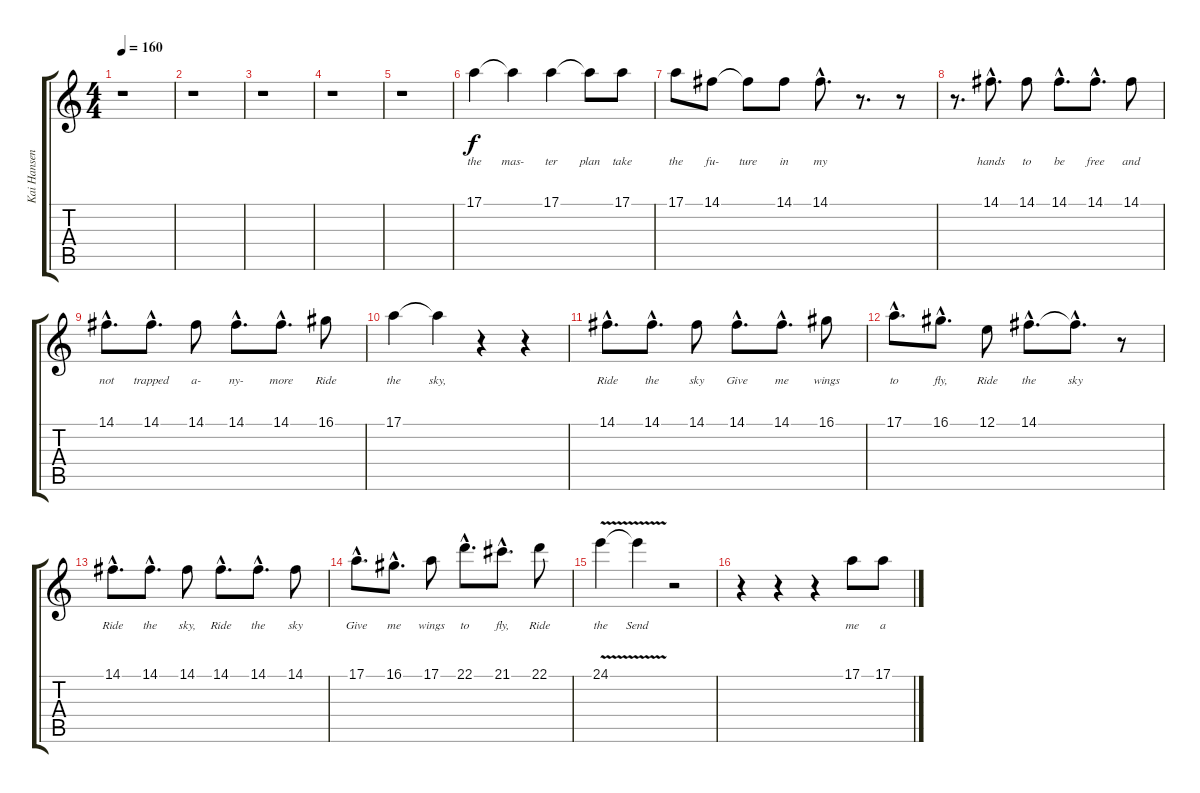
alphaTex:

\track ("Kai Hansen" "Kai Hansen") {instrument choiraahs}
\staff {score tabs}
\tuning (E4 B3 G3 D3 A2 E2) {hide}
\ts (4 4)
\tempo 160
\clef g2
\ks c
r.1{dy f} |
r.1 |
r.1 |
r.1 |
r.1 |
17.1.4{lyrics (0 "the") lyrics (1 "") lyrics (2 "") lyrics (3 "") lyrics (4 "")} 17.1{t}.4{lyrics (0 "mas-") lyrics (1 "") lyrics (2 "") lyrics (3 "") lyrics (4 "")} 17.1.4{lyrics (0 "ter") lyrics (1 "") lyrics (2 "") lyrics (3 "") lyrics (4 "")} 17.1{t}.8{lyrics (0 "plan") lyrics (1 "") lyrics (2 "") lyrics (3 "") lyrics (4 "")} 17.1.8{lyrics (0 "take") lyrics (1 "") lyrics (2 "") lyrics (3 "") lyrics (4 "")} |
17.1.8{lyrics (0 "the") lyrics (1 "") lyrics (2 "") lyrics (3 "") lyrics (4 "")} 14.1.8{lyrics (0 "fu-") lyrics (1 "") lyrics (2 "") lyrics (3 "") lyrics (4 "")} 14.1{t}.8{lyrics (0 "ture") lyrics (1 "") lyrics (2 "") lyrics (3 "") lyrics (4 "")} 14.1.8{lyrics (0 "in") lyrics (1 "") lyrics (2 "") lyrics (3 "") lyrics (4 "")} 14.1{hac}.8{d lyrics (0 "my") lyrics (1 "") lyrics (2 "") lyrics (3 "") lyrics (4 "")} r.8{d} r.8 |
r.8{d} 14.1{hac}.8{d lyrics (0 "hands") lyrics (1 "") lyrics (2 "") lyrics (3 "") lyrics (4 "")} 14.1.8{lyrics (0 "to") lyrics (1 "") lyrics (2 "") lyrics (3 "") lyrics (4 "")} 14.1{hac}.8{d lyrics (0 "be") lyrics (1 "") lyrics (2 "") lyrics (3 "") lyrics (4 "")} 14.1{hac}.8{d lyrics (0 "free") lyrics (1 "") lyrics (2 "") lyrics (3 "") lyrics (4 "")} 14.1.8{lyrics (0 "and") lyrics (1 "") lyrics (2 "") lyrics (3 "") lyrics (4 "")} |
14.1{hac}.8{d lyrics (0 "not") lyrics (1 "") lyrics (2 "") lyrics (3 "") lyrics (4 "")} 14.1{hac}.8{d lyrics (0 "trapped") lyrics (1 "") lyrics (2 "") lyrics (3 "") lyrics (4 "")} 14.1.8{lyrics (0 "a-") lyrics (1 "") lyrics (2 "") lyrics (3 "") lyrics (4 "")} 14.1{hac}.8{d lyrics (0 "ny-") lyrics (1 "") lyrics (2 "") lyrics (3 "") lyrics (4 "")} 14.1{hac}.8{d lyrics (0 "more") lyrics (1 "") lyrics (2 "") lyrics (3 "") lyrics (4 "")} 16.1.8{lyrics (0 "Ride") lyrics (1 "") lyrics (2 "") lyrics (3 "") lyrics (4 "")} |
17.1.4{lyrics (0 "the") lyrics (1 "") lyrics (2 "") lyrics (3 "") lyrics (4 "")} 17.1{t}.4{lyrics (0 "sky,") lyrics (1 "") lyrics (2 "") lyrics (3 "") lyrics (4 "")} r.4 r.4 |
14.1{hac}.8{d lyrics (0 "Ride") lyrics (1 "") lyrics (2 "") lyrics (3 "") lyrics (4 "")} 14.1{hac}.8{d lyrics (0 "the") lyrics (1 "") lyrics (2 "") lyrics (3 "") lyrics (4 "")} 14.1.8{lyrics (0 "sky") lyrics (1 "") lyrics (2 "") lyrics (3 "") lyrics (4 "")} 14.1{hac}.8{d lyrics (0 "Give") lyrics (1 "") lyrics (2 "") lyrics (3 "") lyrics (4 "")} 14.1{hac}.8{d lyrics (0 "me") lyrics (1 "") lyrics (2 "") lyrics (3 "") lyrics (4 "")} 16.1.8{lyrics (0 "wings") lyrics (1 "") lyrics (2 "") lyrics (3 "") lyrics (4 "")} |
17.1{hac}.8{d lyrics (0 "to") lyrics (1 "") lyrics (2 "") lyrics (3 "") lyrics (4 "")} 16.1{hac}.8{d lyrics (0 "fly,") lyrics (1 "") lyrics (2 "") lyrics (3 "") lyrics (4 "")} 12.1.8{lyrics (0 "Ride") lyrics (1 "") lyrics (2 "") lyrics (3 "") lyrics (4 "")} 14.1{hac}.8{d lyrics (0 "the") lyrics (1 "") lyrics (2 "") lyrics (3 "") lyrics (4 "")} 14.1{hac t}.8{d lyrics (0 "sky") lyrics (1 "") lyrics (2 "") lyrics (3 "") lyrics (4 "")} r.8 |
14.1{hac}.8{d lyrics (0 "Ride") lyrics (1 "") lyrics (2 "") lyrics (3 "") lyrics (4 "")} 14.1{hac}.8{d lyrics (0 "the") lyrics (1 "") lyrics (2 "") lyrics (3 "") lyrics (4 "")} 14.1.8{lyrics (0 "sky,") lyrics (1 "") lyrics (2 "") lyrics (3 "") lyrics (4 "")} 14.1{hac}.8{d lyrics (0 "Ride") lyrics (1 "") lyrics (2 "") lyrics (3 "") lyrics (4 "")} 14.1{hac}.8{d lyrics (0 "the") lyrics (1 "") lyrics (2 "") lyrics (3 "") lyrics (4 "")} 14.1.8{lyrics (0 "sky") lyrics (1 "") lyrics (2 "") lyrics (3 "") lyrics (4 "")} |
17.1{hac}.8{d lyrics (0 "Give") lyrics (1 "") lyrics (2 "") lyrics (3 "") lyrics (4 "")} 16.1{hac}.8{d lyrics (0 "me") lyrics (1 "") lyrics (2 "") lyrics (3 "") lyrics (4 "")} 17.1.8{lyrics (0 "wings") lyrics (1 "") lyrics (2 "") lyrics (3 "") lyrics (4 "")} 22.1{hac}.8{d lyrics (0 "to") lyrics (1 "") lyrics (2 "") lyrics (3 "") lyrics (4 "")} 21.1{hac}.8{d lyrics (0 "fly,") lyrics (1 "") lyrics (2 "") lyrics (3 "") lyrics (4 "")} 22.1.8{lyrics (0 "Ride") lyrics (1 "") lyrics (2 "") lyrics (3 "") lyrics (4 "")} |
24.1{v}.4{lyrics (0 "the") lyrics (1 "") lyrics (2 "") lyrics (3 "") lyrics (4 "")} 24.1{t}.4{lyrics (0 "Send") lyrics (1 "") lyrics (2 "") lyrics (3 "") lyrics (4 "")} r.2 |
r.4 r.4 r.4 17.1.8{lyrics (0 "me") lyrics (1 "") lyrics (2 "") lyrics (3 "") lyrics (4 "")} 17.1.8{lyrics (0 "a") lyrics (1 "") lyrics (2 "") lyrics (3 "") lyrics (4 "")}
